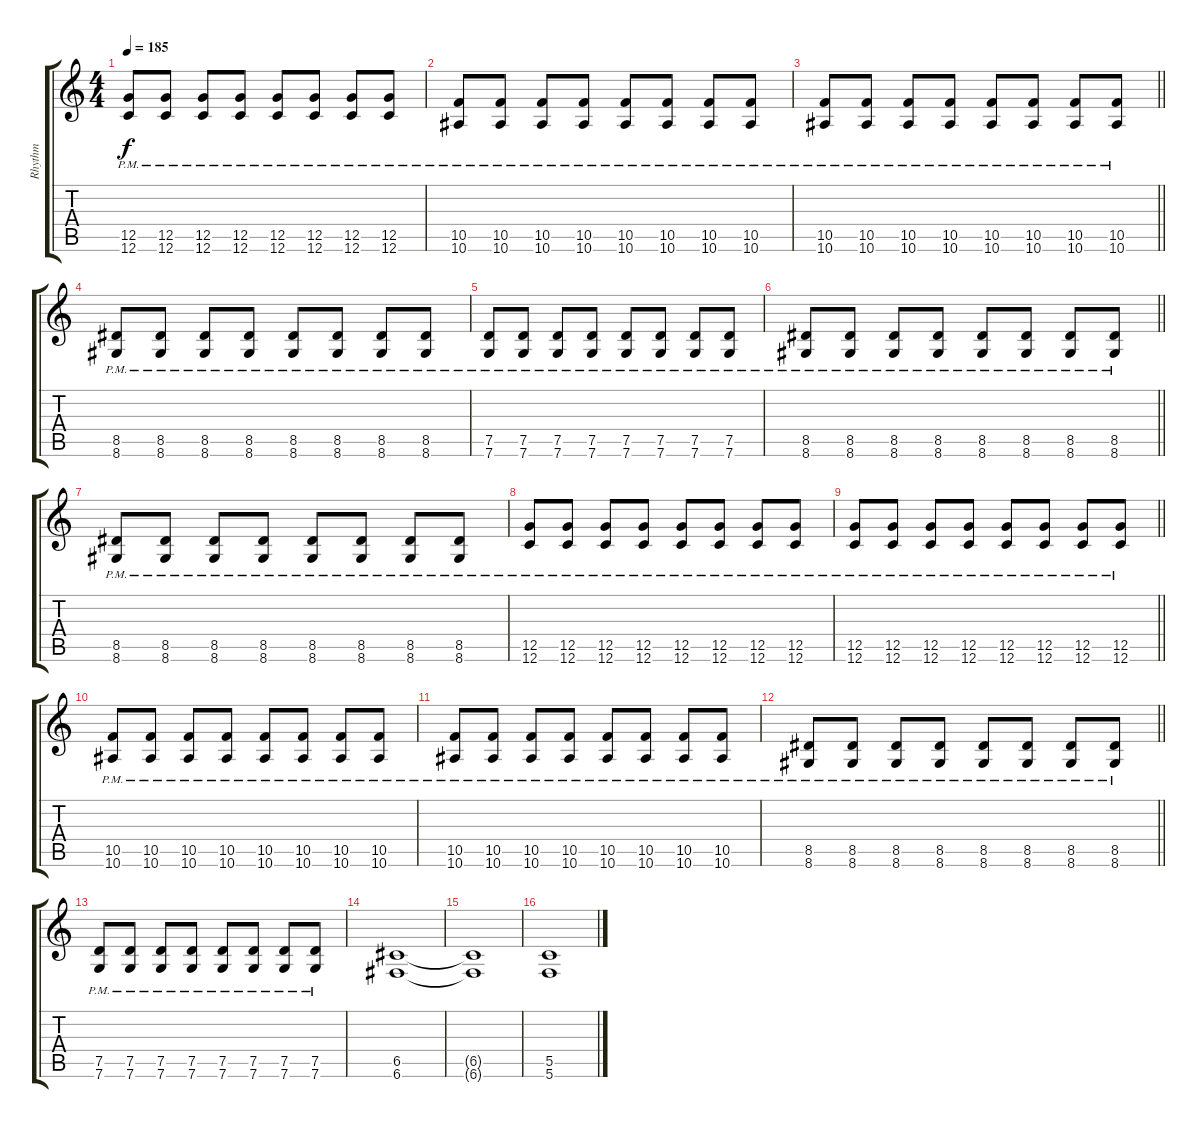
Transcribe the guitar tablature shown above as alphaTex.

\track ("Rhythm" "Rhythm") {instrument distortionguitar}
\staff {score tabs}
\tuning (D4 A3 F3 C3 G2 C2) {hide}
\ts (4 4)
\tempo 185
\clef g2
\ks c
(12.5{pm} 12.6{pm}).8{dy f} (12.5{pm} 12.6{pm}).8 (12.5{pm} 12.6{pm}).8 (12.5{pm} 12.6{pm}).8 (12.5{pm} 12.6{pm}).8 (12.5{pm} 12.6{pm}).8 (12.5{pm} 12.6{pm}).8 (12.5{pm} 12.6{pm}).8 |
(10.5{pm} 10.6{pm}).8 (10.5{pm} 10.6{pm}).8 (10.5{pm} 10.6{pm}).8 (10.5{pm} 10.6{pm}).8 (10.5{pm} 10.6{pm}).8 (10.5{pm} 10.6{pm}).8 (10.5{pm} 10.6{pm}).8 (10.5{pm} 10.6{pm}).8 |
\barLineRight lightlight
(10.5{pm} 10.6{pm}).8 (10.5{pm} 10.6{pm}).8 (10.5{pm} 10.6{pm}).8 (10.5{pm} 10.6{pm}).8 (10.5{pm} 10.6{pm}).8 (10.5{pm} 10.6{pm}).8 (10.5{pm} 10.6{pm}).8 (10.5{pm} 10.6{pm}).8 |
(8.5{pm} 8.6{pm}).8 (8.5{pm} 8.6{pm}).8 (8.5{pm} 8.6{pm}).8 (8.5{pm} 8.6{pm}).8 (8.5{pm} 8.6{pm}).8 (8.5{pm} 8.6{pm}).8 (8.5{pm} 8.6{pm}).8 (8.5{pm} 8.6{pm}).8 |
(7.5{pm} 7.6{pm}).8 (7.5{pm} 7.6{pm}).8 (7.5{pm} 7.6{pm}).8 (7.5{pm} 7.6{pm}).8 (7.5{pm} 7.6{pm}).8 (7.5{pm} 7.6{pm}).8 (7.5{pm} 7.6{pm}).8 (7.5{pm} 7.6{pm}).8 |
\barLineRight lightlight
(8.5{pm} 8.6{pm}).8 (8.5{pm} 8.6{pm}).8 (8.5{pm} 8.6{pm}).8 (8.5{pm} 8.6{pm}).8 (8.5{pm} 8.6{pm}).8 (8.5{pm} 8.6{pm}).8 (8.5{pm} 8.6{pm}).8 (8.5{pm} 8.6{pm}).8 |
(8.5{pm} 8.6{pm}).8 (8.5{pm} 8.6{pm}).8 (8.5{pm} 8.6{pm}).8 (8.5{pm} 8.6{pm}).8 (8.5{pm} 8.6{pm}).8 (8.5{pm} 8.6{pm}).8 (8.5{pm} 8.6{pm}).8 (8.5{pm} 8.6{pm}).8 |
(12.5{pm} 12.6{pm}).8 (12.5{pm} 12.6{pm}).8 (12.5{pm} 12.6{pm}).8 (12.5{pm} 12.6{pm}).8 (12.5{pm} 12.6{pm}).8 (12.5{pm} 12.6{pm}).8 (12.5{pm} 12.6{pm}).8 (12.5{pm} 12.6{pm}).8 |
\barLineRight lightlight
(12.5{pm} 12.6{pm}).8 (12.5{pm} 12.6{pm}).8 (12.5{pm} 12.6{pm}).8 (12.5{pm} 12.6{pm}).8 (12.5{pm} 12.6{pm}).8 (12.5{pm} 12.6{pm}).8 (12.5{pm} 12.6{pm}).8 (12.5{pm} 12.6{pm}).8 |
(10.5{pm} 10.6{pm}).8 (10.5{pm} 10.6{pm}).8 (10.5{pm} 10.6{pm}).8 (10.5{pm} 10.6{pm}).8 (10.5{pm} 10.6{pm}).8 (10.5{pm} 10.6{pm}).8 (10.5{pm} 10.6{pm}).8 (10.5{pm} 10.6{pm}).8 |
(10.5{pm} 10.6{pm}).8 (10.5{pm} 10.6{pm}).8 (10.5{pm} 10.6{pm}).8 (10.5{pm} 10.6{pm}).8 (10.5{pm} 10.6{pm}).8 (10.5{pm} 10.6{pm}).8 (10.5{pm} 10.6{pm}).8 (10.5{pm} 10.6{pm}).8 |
\barLineRight lightlight
(8.5{pm} 8.6{pm}).8 (8.5{pm} 8.6{pm}).8 (8.5{pm} 8.6{pm}).8 (8.5{pm} 8.6{pm}).8 (8.5{pm} 8.6{pm}).8 (8.5{pm} 8.6{pm}).8 (8.5{pm} 8.6{pm}).8 (8.5{pm} 8.6{pm}).8 |
(7.5{pm} 7.6{pm}).8 (7.5{pm} 7.6{pm}).8 (7.5{pm} 7.6{pm}).8 (7.5{pm} 7.6{pm}).8 (7.5{pm} 7.6{pm}).8 (7.5{pm} 7.6{pm}).8 (7.5{pm} 7.6{pm}).8 (7.5{pm} 7.6{pm}).8 |
(6.5 6.6).1 |
(6.5{t} 6.6{t}).1 |
(5.5 5.6).1
